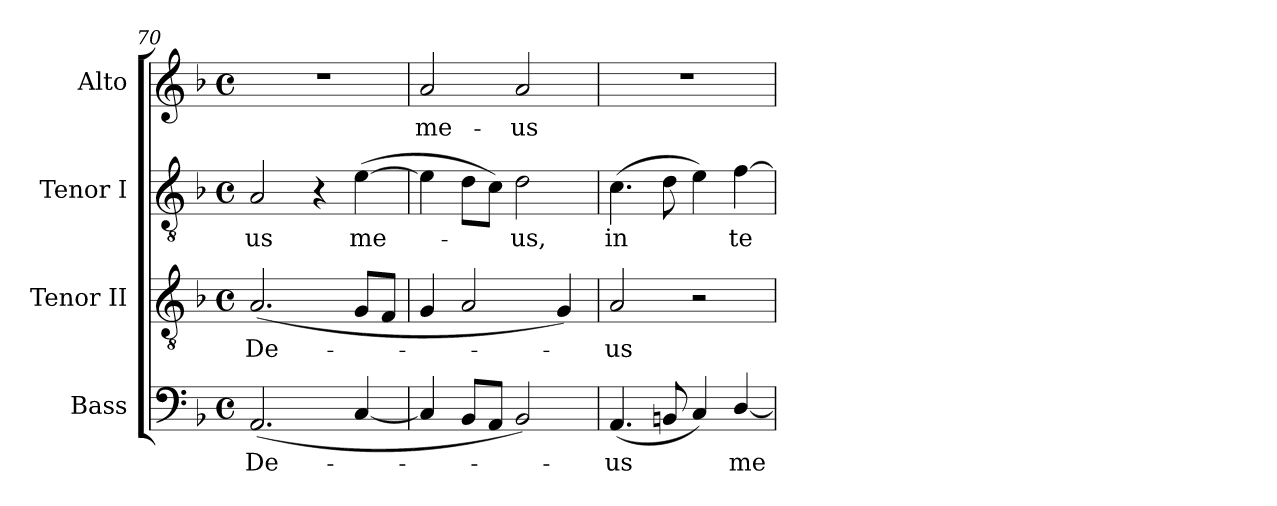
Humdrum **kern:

**kern	**text	**kern	**text	**kern	**text	**kern	**text
*part4	*part4	*part3	*part3	*part2	*part2	*part1	*part1
*staff4	*staff4	*staff3	*staff3	*staff2	*staff2	*staff1	*staff1
*I"Bass	*	*I"Tenor II	*	*I"Tenor I	*	*I"Alto	*
*I'B	*	*I'T II	*	*I'T I	*	*I'A	*
*clefF4	*	*clefGv2	*	*clefGv2	*	*clefG2	*
*k[b-]	*	*k[b-]	*	*k[b-]	*	*k[b-]	*
*F:	*	*F:	*	*F:	*	*F:	*
*M4/4	*	*M4/4	*	*M4/4	*	*M4/4	*
*met(c)	*	*met(c)	*	*met(c)	*	*met(c)	*
=70	=70	=70	=70	=70	=70	=70	=70
!	!LO:LY:b	!	!LO:LY:b	!	!LO:LY:b	!	!
(<2.AA	De-	(<2.A	De-	2A	us	1r	.
.	.	.	.	4r	.	.	.
!	!	!	!	!	!LO:LY:b	!	!
[4C	.	8GL	.	(>[4e	me-	.	.
.	.	8FJ	.	.	.	.	.
=71	=71	=71	=71	=71	=71	=71	=71
!	!	!	!	!	!	!	!LO:LY:b
4C]	.	4G	.	4e]	.	2a	me-
8BB-L	.	2A	.	8dL	.	.	.
8AAJ	.	.	.	8cJ)	.	.	.
!	!	!	!	!	!LO:LY:b	!	!LO:LY:b
2BB-)	.	.	.	2d	us,	2a	-us
.	.	4G)	.	.	.	.	.
=72	=72	=72	=72	=72	=72	=72	=72
!	!LO:LY:b	!	!LO:LY:b	!	!LO:LY:b	!	!
(<4.AA	us	2A	us	(>4.c	in	1r	.
8BBn	.	.	.	8d	.	.	.
4C)	.	2r	.	4e)	.	.	.
!	!LO:LY:b	!	!	!	!LO:LY:b	!	!
[4D/	me-	.	.	[4f	te	.	.
=	=	=	=	=	=	=	=
*-	*-	*-	*-	*-	*-	*-	*-
